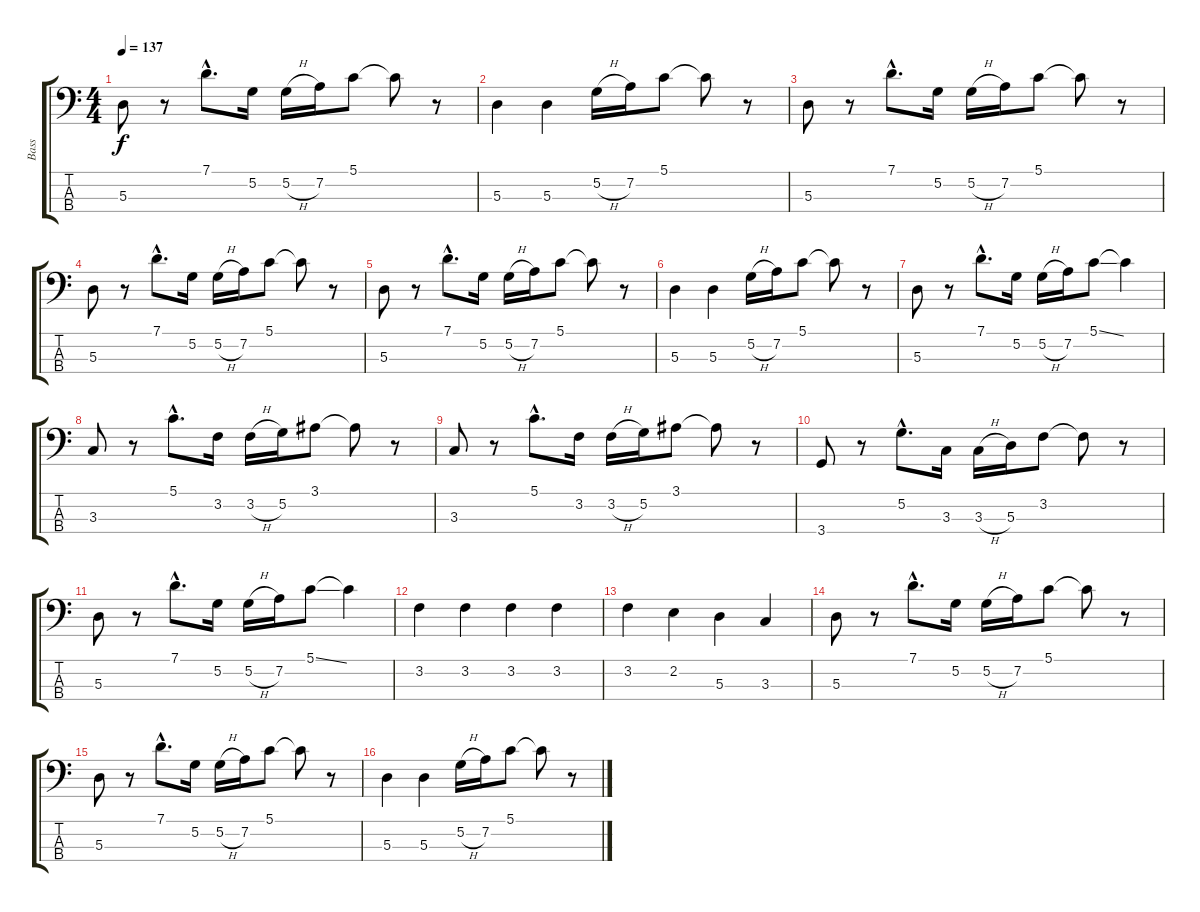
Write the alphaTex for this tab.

\track ("Bass" "Bass") {instrument electricbassfinger}
\staff {score tabs}
\tuning (G2 D2 A1 E1) {hide}
\ts (4 4)
\tempo 137
\clef f4
\ks c
5.3.8{dy f} r.8 7.1{hac}.8{d} 5.2.16 5.2{h}.16 7.2.16 5.1.8 5.1{t}.8 r.8 |
5.3.4 5.3.4 5.2{h}.16 7.2.16 5.1.8 5.1{t}.8 r.8 |
5.3.8 r.8 7.1{hac}.8{d} 5.2.16 5.2{h}.16 7.2.16 5.1.8 5.1{t}.8 r.8 |
5.3.8 r.8 7.1{hac}.8{d} 5.2.16 5.2{h}.16 7.2.16 5.1.8 5.1{t}.8 r.8 |
5.3.8 r.8 7.1{hac}.8{d} 5.2.16 5.2{h}.16 7.2.16 5.1.8 5.1{t}.8 r.8 |
5.3.4 5.3.4 5.2{h}.16 7.2.16 5.1.8 5.1{t}.8 r.8 |
5.3.8 r.8 7.1{hac}.8{d} 5.2.16 5.2{h}.16 7.2.16 5.1{ss}.8 5.1{t}.4 |
3.3.8 r.8 5.1{hac}.8{d} 3.2.16 3.2{h}.16 5.2.16 3.1.8 3.1{t}.8 r.8 |
3.3.8 r.8 5.1{hac}.8{d} 3.2.16 3.2{h}.16 5.2.16 3.1.8 3.1{t}.8 r.8 |
3.4.8 r.8 5.2{hac}.8{d} 3.3.16 3.3{h}.16 5.3.16 3.2.8 3.2{t}.8 r.8 |
5.3.8 r.8 7.1{hac}.8{d} 5.2.16 5.2{h}.16 7.2.16 5.1{ss}.8 5.1{t}.4 |
3.2.4 3.2.4 3.2.4 3.2.4 |
3.2.4 2.2.4 5.3.4 3.3.4 |
5.3.8 r.8 7.1{hac}.8{d} 5.2.16 5.2{h}.16 7.2.16 5.1.8 5.1{t}.8 r.8 |
5.3.8 r.8 7.1{hac}.8{d} 5.2.16 5.2{h}.16 7.2.16 5.1.8 5.1{t}.8 r.8 |
5.3.4 5.3.4 5.2{h}.16 7.2.16 5.1.8 5.1{t}.8 r.8
